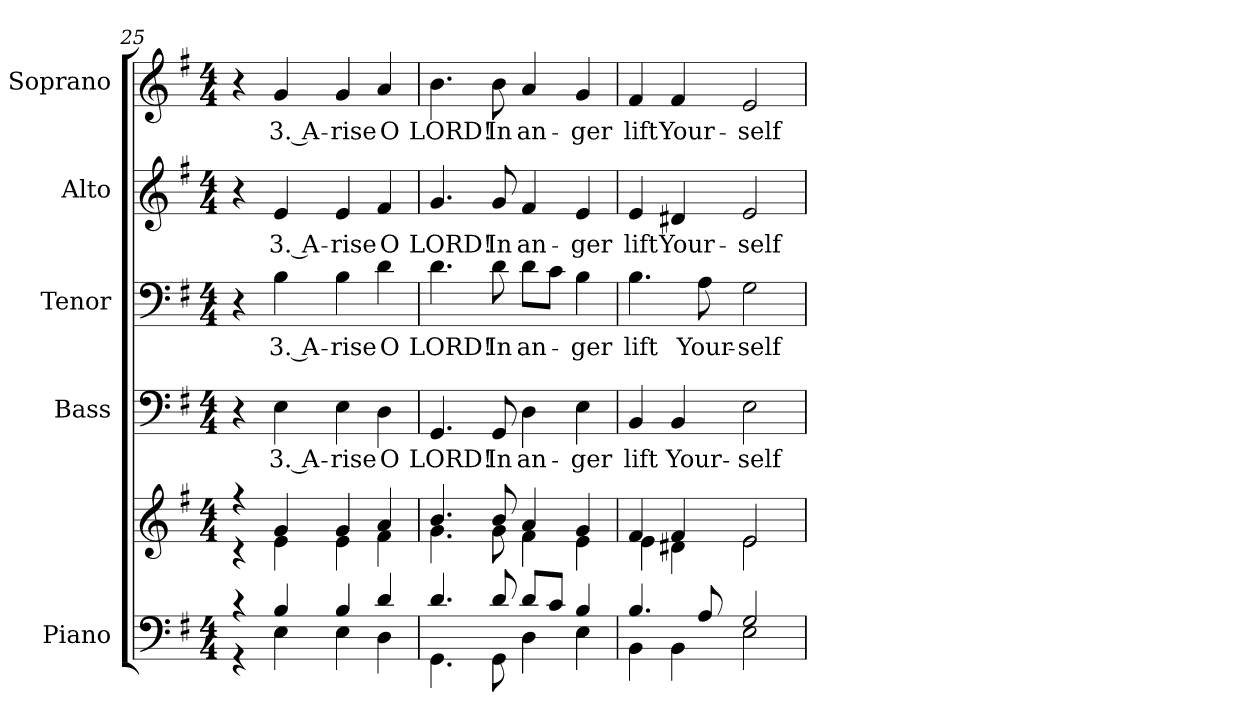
**kern	**kern	**kern	**text	**kern	**text	**kern	**text	**kern	**text
*part5	*part5	*part4	*part4	*part3	*part3	*part2	*part2	*part1	*part1
*staff6	*staff5	*staff4	*staff4	*staff3	*staff3	*staff2	*staff2	*staff1	*staff1
*I"Piano	*	*I"Bass	*	*I"Tenor	*	*I"Alto	*	*I"Soprano	*
*I'Pno.	*	*I'B.	*	*I'T.	*	*I'A.	*	*I'S.	*
!!LO:PB:g=z
*clefF4	*clefG2	*clefF4	*	*clefF4	*	*clefG2	*	*clefG2	*
*k[f#]	*k[f#]	*k[f#]	*	*k[f#]	*	*k[f#]	*	*k[f#]	*
*G:	*G:	*G:	*	*G:	*	*G:	*	*G:	*
*M4/4	*M4/4	*M4/4	*	*M4/4	*	*M4/4	*	*M4/4	*
=25	=25	=25	=25	=25	=25	=25	=25	=25	=25
*^	*^	*	*	*	*	*	*	*	*
4r	4r	4r	4r	4r	.	4r	.	4r	.	4r	.
!	!	!	!	!	!LO:LY:b:color=#000000	!	!	!	!	!	!
!	!	!	!	!	!	!	!LO:LY:b:color=#000000	!	!	!	!
!	!	!	!	!	!	!	!	!	!LO:LY:b:color=#000000	!	!
!	!	!	!	!	!	!	!	!	!	!	!LO:LY:b:color=#000000
4Bi/	4Ei\	4gi/	4ei\	4Ei\	3. A-	4Bi\	3. A-	4ei/	3. A-	4gi/	3. A-
!	!	!	!	!	!LO:LY:b:color=#000000	!	!	!	!	!	!
!	!	!	!	!	!	!	!LO:LY:b:color=#000000	!	!	!	!
!	!	!	!	!	!	!	!	!	!LO:LY:b:color=#000000	!	!
!	!	!	!	!	!	!	!	!	!	!	!LO:LY:b:color=#000000
4Bi/	4Ei\	4gi/	4ei\	4Ei\	-rise	4Bi\	-rise	4ei/	-rise	4gi/	-rise
!	!	!	!	!	!LO:LY:b:color=#000000	!	!	!	!	!	!
!	!	!	!	!	!	!	!LO:LY:b:color=#000000	!	!	!	!
!	!	!	!	!	!	!	!	!	!LO:LY:b:color=#000000	!	!
!	!	!	!	!	!	!	!	!	!	!	!LO:LY:b:color=#000000
4di/	4Di\	4ai/	4f#i\	4Di\	O	4di\	O	4f#i/	O	4ai/	O
=26	=26	=26	=26	=26	=26	=26	=26	=26	=26	=26	=26
!	!	!	!	!	!LO:LY:b:color=#000000	!	!	!	!	!	!
!	!	!	!	!	!	!	!LO:LY:b:color=#000000	!	!	!	!
!	!	!	!	!	!	!	!	!	!LO:LY:b:color=#000000	!	!
!	!	!	!	!	!	!	!	!	!	!	!LO:LY:b:color=#000000
4.di/	4.GGi\	4.bi/	4.gi\	4.GGi/	LORD!	4.di\	LORD!	4.gi/	LORD!	4.bi\	LORD!
!	!	!	!	!	!LO:LY:b:color=#000000	!	!	!	!	!	!
!	!	!	!	!	!	!	!LO:LY:b:color=#000000	!	!	!	!
!	!	!	!	!	!	!	!	!	!LO:LY:b:color=#000000	!	!
!	!	!	!	!	!	!	!	!	!	!	!LO:LY:b:color=#000000
8di/	8GGi\	8bi/	8gi\	8GGi/	In	8di\	In	8gi/	In	8bi\	In
!	!	!	!	!	!LO:LY:b:color=#000000	!	!	!	!	!	!
!	!	!	!	!	!	!	!LO:LY:b:color=#000000	!	!	!	!
!	!	!	!	!	!	!	!	!	!LO:LY:b:color=#000000	!	!
!	!	!	!	!	!	!	!	!	!	!	!LO:LY:b:color=#000000
8di/L	4Di\	4ai/	4f#i\	4Di\	an-	8di\L	an-	4f#i/	an-	4ai/	an-
8ci/J	.	.	.	.	.	8ci\J	.	.	.	.	.
!	!	!	!	!	!LO:LY:b:color=#000000	!	!	!	!	!	!
!	!	!	!	!	!	!	!LO:LY:b:color=#000000	!	!	!	!
!	!	!	!	!	!	!	!	!	!LO:LY:b:color=#000000	!	!
!	!	!	!	!	!	!	!	!	!	!	!LO:LY:b:color=#000000
4Bi/	4Ei\	4gi/	4ei\	4Ei\	-ger	4Bi\	-ger	4ei/	-ger	4gi/	-ger
=27	=27	=27	=27	=27	=27	=27	=27	=27	=27	=27	=27
!	!	!	!	!	!LO:LY:b:color=#000000	!	!	!	!	!	!
!	!	!	!	!	!	!	!LO:LY:b:color=#000000	!	!	!	!
!	!	!	!	!	!	!	!	!	!LO:LY:b:color=#000000	!	!
!	!	!	!	!	!	!	!	!	!	!	!LO:LY:b:color=#000000
4.Bi/	4BBi\	4f#i/	4ei\	4BBi/	lift	4.Bi\	lift	4ei/	lift	4f#i/	lift
!	!	!	!	!	!LO:LY:b:color=#000000	!	!	!	!	!	!
!	!	!	!	!	!	!	!	!	!LO:LY:b:color=#000000	!	!
!	!	!	!	!	!	!	!	!	!	!	!LO:LY:b:color=#000000
.	4BBi\	4f#i/	4d#Xi\	4BBi/	Your-	.	.	4d#Xi/	Your-	4f#i/	Your-
!	!	!	!	!	!	!	!LO:LY:b:color=#000000	!	!	!	!
8Ai/	.	.	.	.	.	8Ai\	Your-	.	.	.	.
!	!	!	!	!	!LO:LY:b:color=#000000	!	!	!	!	!	!
!	!	!	!	!	!	!	!LO:LY:b:color=#000000	!	!	!	!
!	!	!	!	!	!	!	!	!	!LO:LY:b:color=#000000	!	!
!	!	!	!	!	!	!	!	!	!	!	!LO:LY:b:color=#000000
2Gi/	2Ei\	2ei/	2ei\	2Ei\	-self	2Gi\	-self	2ei/	-self	2ei/	-self
*v	*v	*	*	*	*	*	*	*	*	*	*
*	*v	*v	*	*	*	*	*	*	*	*
=	=	=	=	=	=	=	=	=	=
*-	*-	*-	*-	*-	*-	*-	*-	*-	*-
